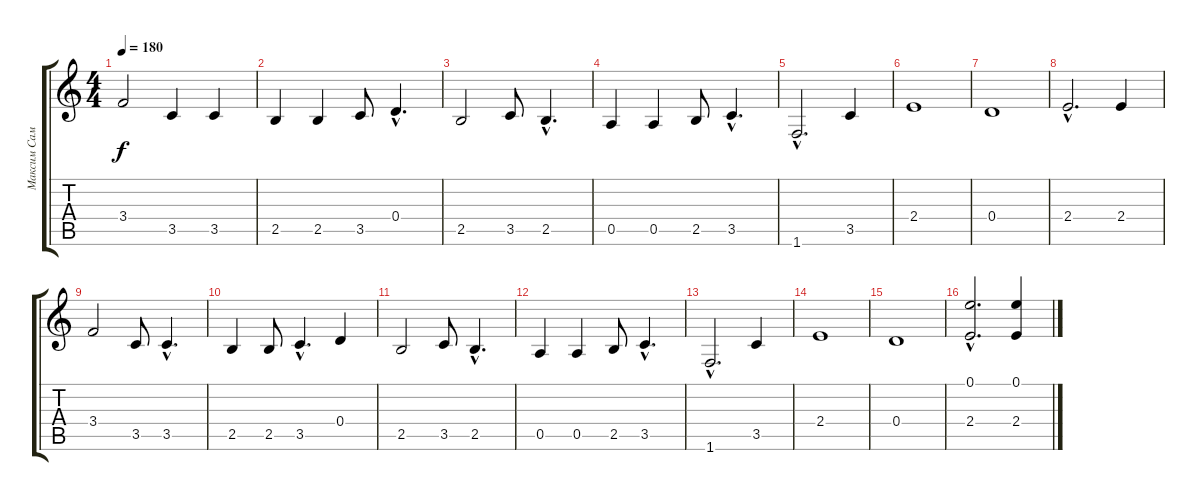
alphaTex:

\track ("Максим Самосват" "Максим Сам") {instrument contrabass}
\staff {score tabs}
\tuning (E4 B3 G3 D3 A2 E2) {hide}
\ts (4 4)
\tempo 180
\clef g2
\ks c
3.4.2{dy f} 3.5.4 3.5.4 |
2.5.4 2.5.4 3.5.8 0.4{hac}.4{d} |
2.5.2 3.5.8 2.5{hac}.4{d} |
0.5.4 0.5.4 2.5.8 3.5{hac}.4{d} |
1.6{hac}.2{d} 3.5.4 |
2.4.1 |
0.4.1 |
2.4{hac}.2{d} 2.4.4 |
3.4.2 3.5.8 3.5{hac}.4{d} |
2.5.4 2.5.8 3.5{hac}.4{d} 0.4.4 |
2.5.2 3.5.8 2.5{hac}.4{d} |
0.5.4 0.5.4 2.5.8 3.5{hac}.4{d} |
1.6{hac}.2{d} 3.5.4 |
2.4.1 |
0.4.1 |
(0.1{hac} 2.4{hac}).2{d volume 13} (0.1 2.4).4
